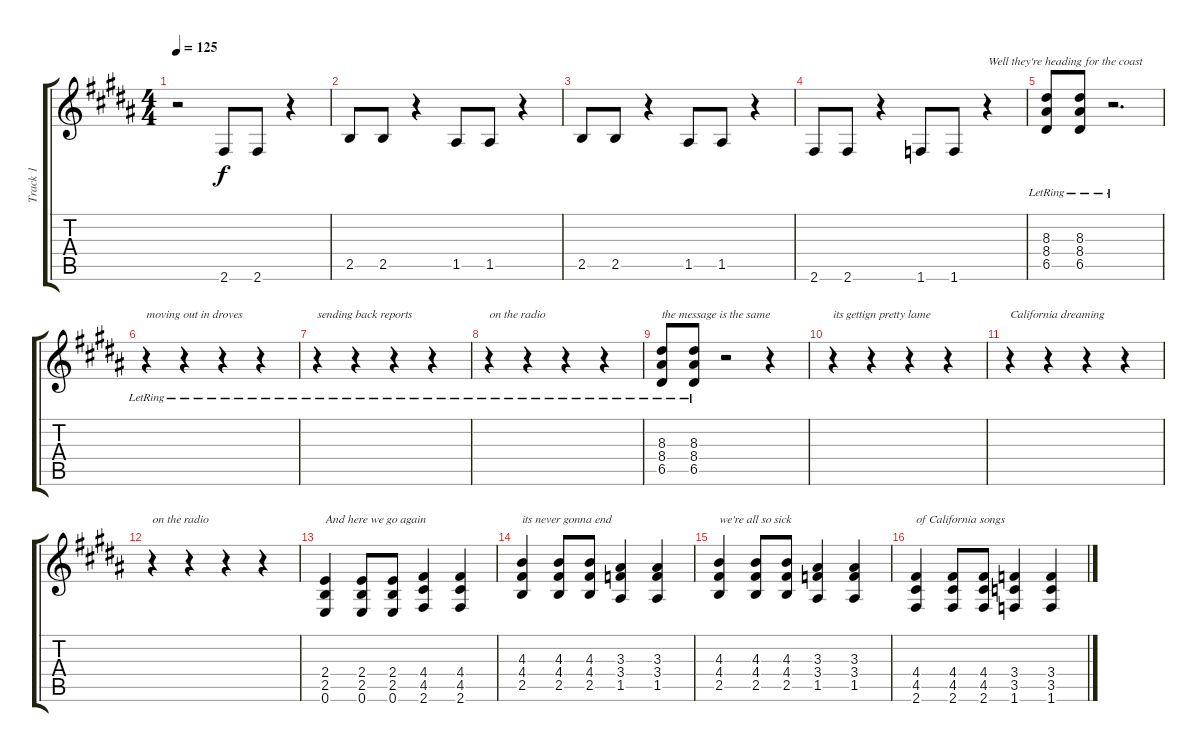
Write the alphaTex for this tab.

\track ("Track 1" "Track 1") {instrument overdrivenguitar}
\staff {score tabs}
\tuning (E4 B3 G3 D3 A2 E2) {hide}
\ts (4 4)
\tempo 125
\clef g2
\ks b
r.2{dy f} 2.6.8{beam merge} 2.6.8 r.4 |
2.5.8 2.5.8 r.4 1.5.8 1.5.8 r.4 |
2.5.8 2.5.8 r.4 1.5.8 1.5.8 r.4 |
2.6.8 2.6.8 r.4 1.6.8 1.6.8 r.4{txt "Well they're heading for the coast"} |
(8.3{lr} 8.4{lr} 6.5{lr}).8 (8.3{lr} 8.4{lr} 6.5{lr}).8{beam merge} r.2{d} |
r.4{txt "moving out in droves"} r.4 r.4 r.4 |
r.4{txt "sending back reports"} r.4 r.4 r.4 |
r.4{txt "on the radio"} r.4 r.4 r.4 |
(8.3{lr} 8.4{lr} 6.5{lr}).8{txt "the message is the same"} (8.3{lr} 8.4{lr} 6.5{lr}).8 r.2 r.4 |
r.4{txt "its gettign pretty lame"} r.4 r.4 r.4 |
r.4{txt "California dreaming"} r.4 r.4 r.4 |
r.4{txt "on the radio"} r.4 r.4 r.4 |
(2.4 2.5 0.6).4{txt "And here we go again"} (2.4 2.5 0.6).8 (2.4 2.5 0.6).8 (4.4 4.5 2.6).4 (4.4 4.5 2.6).4 |
(4.3 4.4 2.5).4{txt "its never gonna end"} (4.3 4.4 2.5).8 (4.3 4.4 2.5).8 (3.3 3.4 1.5).4 (3.3 3.4 1.5).4 |
(4.3 4.4 2.5).4{txt "we're all so sick"} (4.3 4.4 2.5).8 (4.3 4.4 2.5).8 (3.3 3.4 1.5).4 (3.3 3.4 1.5).4 |
(4.4 4.5 2.6).4{txt "of California songs"} (4.4 4.5 2.6).8 (4.4 4.5 2.6).8 (3.4 3.5 1.6).4 (3.4 3.5 1.6).4
